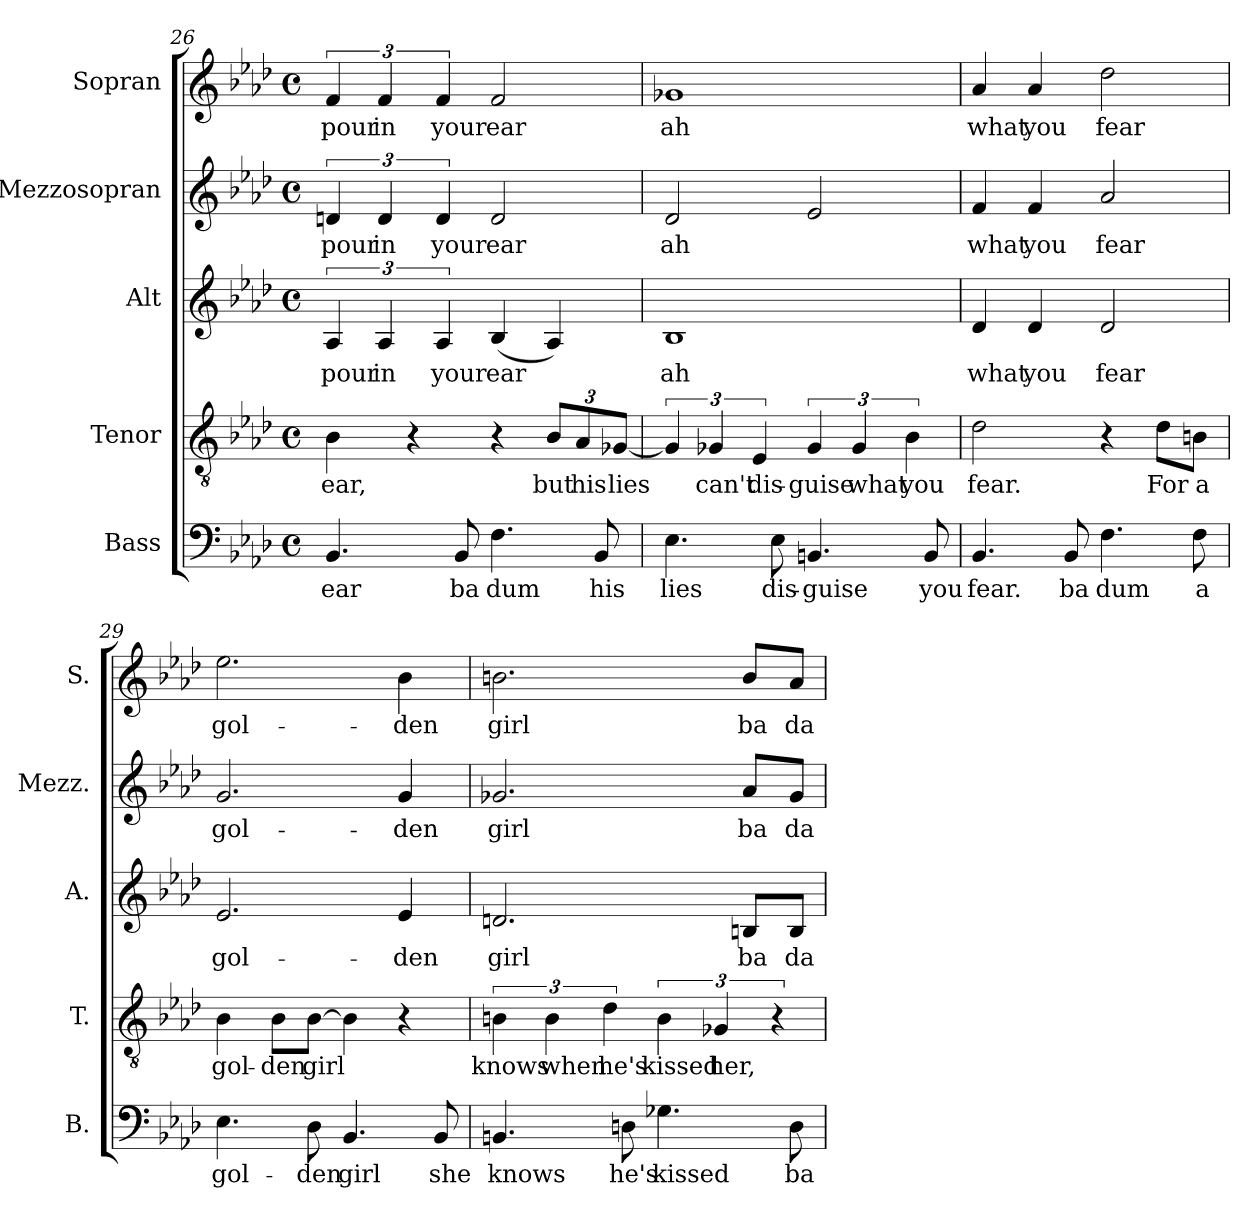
**kern	**text	**kern	**text	**kern	**text	**kern	**text	**kern	**text
*part5	*part5	*part4	*part4	*part3	*part3	*part2	*part2	*part1	*part1
*staff5	*staff5	*staff4	*staff4	*staff3	*staff3	*staff2	*staff2	*staff1	*staff1
*I"Bass	*	*I"Tenor	*	*I"Alt	*	*I"Mezzosopran	*	*I"Sopran	*
*I'B.	*	*I'T.	*	*I'A.	*	*I'Mezz.	*	*I'S.	*
*clefF4	*	*clefGv2	*	*clefG2	*	*clefG2	*	*clefG2	*
*k[b-e-a-d-]	*	*k[b-e-a-d-]	*	*k[b-e-a-d-]	*	*k[b-e-a-d-]	*	*k[b-e-a-d-]	*
*A-:	*	*A-:	*	*A-:	*	*A-:	*	*A-:	*
*M4/4	*	*M4/4	*	*M4/4	*	*M4/4	*	*M4/4	*
*met(c)	*	*met(c)	*	*met(c)	*	*met(c)	*	*met(c)	*
=26	=26	=26	=26	=26	=26	=26	=26	=26	=26
!	!LO:LY:b	!	!	!	!	!	!	!	!
!	!	!	!LO:LY:b	!	!	!	!	!	!
!	!	!	!	!	!LO:LY:b	!	!	!	!
!	!	!	!	!	!	!	!LO:LY:b	!	!
!	!	!	!	!	!	!	!	!	!LO:LY:b
4.BB-/	ear	4B-\	ear,	6A-/	pour	6dn/	pour	6f/	pour
!	!	!	!	!	!LO:LY:b	!	!	!	!
!	!	!	!	!	!	!	!LO:LY:b	!	!
!	!	!	!	!	!	!	!	!	!LO:LY:b
.	.	.	.	6A-/	in	6d/	in	6f/	in
.	.	4r	.	.	.	.	.	.	.
!	!	!	!	!	!LO:LY:b	!	!	!	!
!	!	!	!	!	!	!	!LO:LY:b	!	!
!	!	!	!	!	!	!	!	!	!LO:LY:b
.	.	.	.	6A-/	your	6d/	your	6f/	your
!	!LO:LY:b	!	!	!	!	!	!	!	!
8BB-/	ba	.	.	.	.	.	.	.	.
!	!LO:LY:b	!	!	!	!	!	!	!	!
!	!	!	!	!	!LO:LY:b	!	!	!	!
!	!	!	!	!	!	!	!LO:LY:b	!	!
!	!	!	!	!	!	!	!	!	!LO:LY:b
4.F\	dum	4r	.	(<4B-/	ear	2d/	ear	2f/	ear
!	!	!	!LO:LY:b	!	!	!	!	!	!
.	.	12B-/L	but	4A-/)	.	.	.	.	.
!	!	!	!LO:LY:b	!	!	!	!	!	!
.	.	12A-/	his	.	.	.	.	.	.
!	!LO:LY:b	!	!	!	!	!	!	!	!
8BB-/	his	.	.	.	.	.	.	.	.
!	!	!	!LO:LY:b	!	!	!	!	!	!
.	.	[12G-X/J	lies	.	.	.	.	.	.
=27	=27	=27	=27	=27	=27	=27	=27	=27	=27
!	!LO:LY:b	!	!	!	!	!	!	!	!
!	!	!	!	!	!LO:LY:b	!	!	!	!
!	!	!	!	!	!	!	!LO:LY:b	!	!
!	!	!	!	!	!	!	!	!	!LO:LY:b
4.E-\	lies	6G-/]	.	1B-	ah	2d-i/	ah	1g-X	ah
!	!	!	!LO:LY:b	!	!	!	!	!	!
.	.	6G-X/	can't	.	.	.	.	.	.
!	!	!	!LO:LY:b	!	!	!	!	!	!
.	.	6E-/	dis-	.	.	.	.	.	.
!	!LO:LY:b	!	!	!	!	!	!	!	!
8E-\	dis-	.	.	.	.	.	.	.	.
!	!LO:LY:b	!	!	!	!	!	!	!	!
!	!	!	!LO:LY:b	!	!	!	!	!	!
4.BBn/	-guise	6G-/	-guise	.	.	2e-/	.	.	.
!	!	!	!LO:LY:b	!	!	!	!	!	!
.	.	6G-/	what	.	.	.	.	.	.
!	!	!	!LO:LY:b	!	!	!	!	!	!
.	.	6B-\	you	.	.	.	.	.	.
!	!LO:LY:b	!	!	!	!	!	!	!	!
8BB/	you	.	.	.	.	.	.	.	.
!!LO:PB:g=z
=28	=28	=28	=28	=28	=28	=28	=28	=28	=28
!	!LO:LY:b	!	!	!	!	!	!	!	!
!	!	!	!LO:LY:b	!	!	!	!	!	!
!	!	!	!	!	!LO:LY:b	!	!	!	!
!	!	!	!	!	!	!	!LO:LY:b	!	!
!	!	!	!	!	!	!	!	!	!LO:LY:b
4.BB-i/	fear.	2d-\	fear.	4d-/	what	4f/	what	4a-/	what
!	!	!	!	!	!LO:LY:b	!	!	!	!
!	!	!	!	!	!	!	!LO:LY:b	!	!
!	!	!	!	!	!	!	!	!	!LO:LY:b
.	.	.	.	4d-/	you	4f/	you	4a-/	you
!	!LO:LY:b	!	!	!	!	!	!	!	!
8BB-/	ba	.	.	.	.	.	.	.	.
!	!LO:LY:b	!	!	!	!	!	!	!	!
!	!	!	!	!	!LO:LY:b	!	!	!	!
!	!	!	!	!	!	!	!LO:LY:b	!	!
!	!	!	!	!	!	!	!	!	!LO:LY:b
4.F\	dum	4r	.	2d-/	fear	2a-/	fear	2dd-\	fear
!	!	!	!LO:LY:b	!	!	!	!	!	!
.	.	8d-\L	For	.	.	.	.	.	.
!	!LO:LY:b	!	!	!	!	!	!	!	!
!	!	!	!LO:LY:b	!	!	!	!	!	!
8F\	a	8Bn\J	a	.	.	.	.	.	.
=29	=29	=29	=29	=29	=29	=29	=29	=29	=29
!	!LO:LY:b	!	!	!	!	!	!	!	!
!	!	!	!LO:LY:b	!	!	!	!	!	!
!	!	!	!	!	!LO:LY:b	!	!	!	!
!	!	!	!	!	!	!	!LO:LY:b	!	!
!	!	!	!	!	!	!	!	!	!LO:LY:b
4.E-\	gol-	4B-i\	gol-	2.e-/	gol-	2.g/	gol-	2.ee-\	gol-
!	!	!	!LO:LY:b	!	!	!	!	!	!
.	.	8B-\L	-den	.	.	.	.	.	.
!	!LO:LY:b	!	!	!	!	!	!	!	!
!	!	!	!LO:LY:b	!	!	!	!	!	!
8D-\	-den	[8B-\J	girl	.	.	.	.	.	.
!	!LO:LY:b	!	!	!	!	!	!	!	!
4.BB-/	girl	4B-\]	.	.	.	.	.	.	.
!	!	!	!	!	!LO:LY:b	!	!	!	!
!	!	!	!	!	!	!	!LO:LY:b	!	!
!	!	!	!	!	!	!	!	!	!LO:LY:b
.	.	4r	.	4e-/	-den	4g/	-den	4b-\	-den
!	!LO:LY:b	!	!	!	!	!	!	!	!
8BB-/	she	.	.	.	.	.	.	.	.
=30	=30	=30	=30	=30	=30	=30	=30	=30	=30
!	!LO:LY:b	!	!	!	!	!	!	!	!
!	!	!	!LO:LY:b	!	!	!	!	!	!
!	!	!	!	!	!LO:LY:b	!	!	!	!
!	!	!	!	!	!	!	!LO:LY:b	!	!
!	!	!	!	!	!	!	!	!	!LO:LY:b
4.BBn/	knows	6Bn\	knows	2.dn/	girl	2.g-X/	girl	2.bn\	girl
!	!	!	!LO:LY:b	!	!	!	!	!	!
.	.	6B\	when	.	.	.	.	.	.
!	!	!	!LO:LY:b	!	!	!	!	!	!
.	.	6d-\	he's	.	.	.	.	.	.
!	!LO:LY:b	!	!	!	!	!	!	!	!
8Dn\	he's	.	.	.	.	.	.	.	.
!	!LO:LY:b	!	!	!	!	!	!	!	!
!	!	!	!LO:LY:b	!	!	!	!	!	!
4.G-X\	kissed	6B\	kissed	.	.	.	.	.	.
!	!	!	!LO:LY:b	!	!	!	!	!	!
.	.	6G-X/	her,	.	.	.	.	.	.
!	!	!	!	!	!LO:LY:b	!	!	!	!
!	!	!	!	!	!	!	!LO:LY:b	!	!
!	!	!	!	!	!	!	!	!	!LO:LY:b
.	.	.	.	8Bn/L	ba	8a-/L	ba	8b/L	ba
.	.	6r	.	.	.	.	.	.	.
!	!LO:LY:b	!	!	!	!	!	!	!	!
!	!	!	!	!	!LO:LY:b	!	!	!	!
!	!	!	!	!	!	!	!LO:LY:b	!	!
!	!	!	!	!	!	!	!	!	!LO:LY:b
8D\	ba	.	.	8B/J	da	8g-/J	da	8a-/J	da
=	=	=	=	=	=	=	=	=	=
*-	*-	*-	*-	*-	*-	*-	*-	*-	*-
